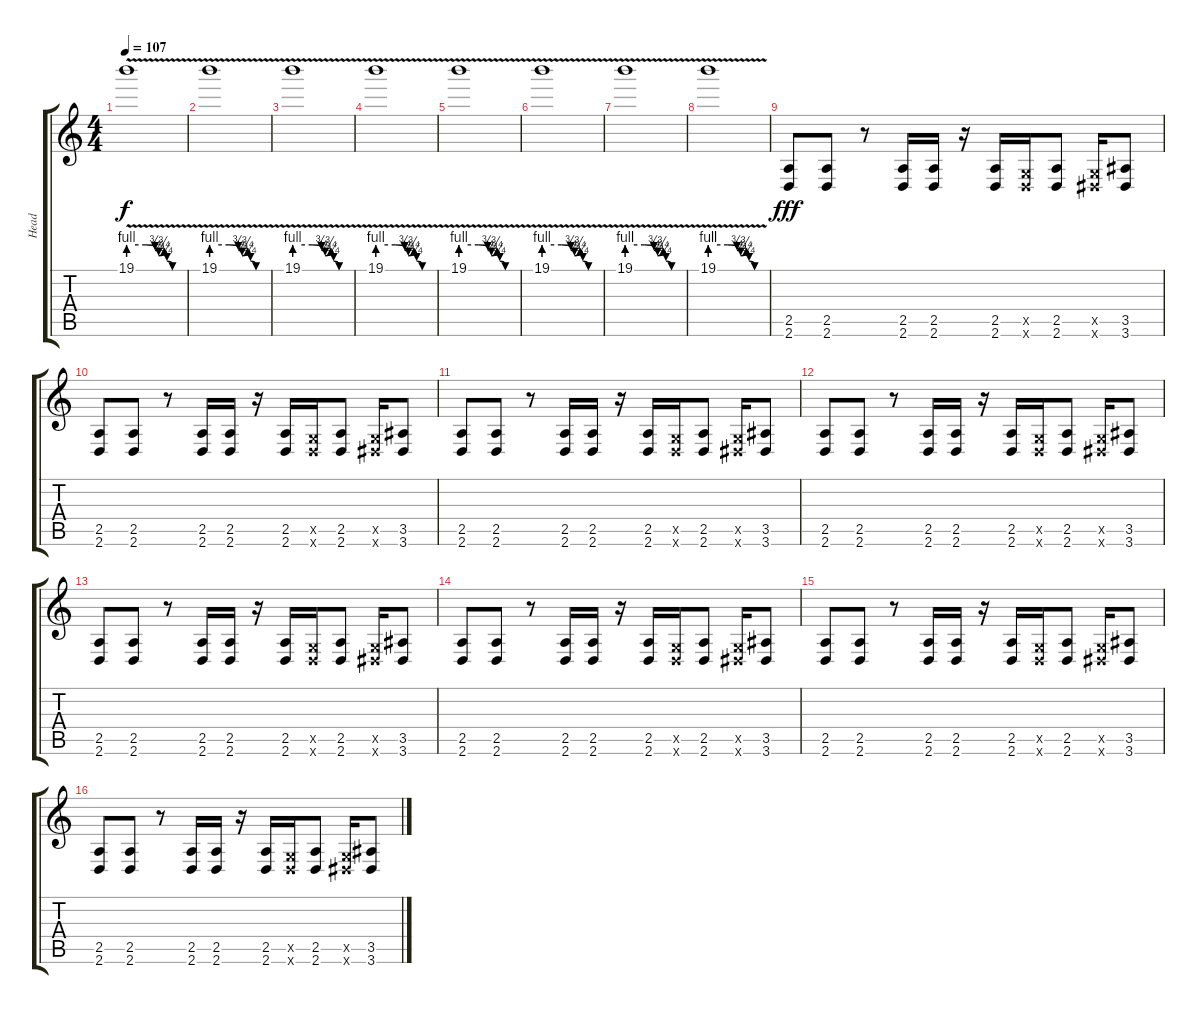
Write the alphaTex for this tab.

\track ("Head" "Head") {instrument distortionguitar}
\staff {score tabs}
\tuning (D4 A3 F3 C3 G2 C2) {hide}
\ts (4 4)
\tempo 107
\clef g2
\ks c
19.1{be (custom 0 4 19 4 29 3 33 2 39 3 42 1 48 0 57 0 60 0) v}.1{dy f} |
19.1{be (custom 0 4 19 4 29 3 33 2 39 3 42 1 48 0 57 0 60 0) v}.1 |
19.1{be (custom 0 4 19 4 29 3 33 2 39 3 42 1 48 0 57 0 60 0) v}.1 |
19.1{be (custom 0 4 19 4 29 3 33 2 39 3 42 1 48 0 57 0 60 0) v}.1 |
19.1{be (custom 0 4 19 4 29 3 33 2 39 3 42 1 48 0 57 0 60 0) v}.1 |
19.1{be (custom 0 4 19 4 29 3 33 2 39 3 42 1 48 0 57 0 60 0) v}.1 |
19.1{be (custom 0 4 19 4 29 3 33 2 39 3 42 1 48 0 57 0 60 0) v}.1 |
19.1{be (custom 0 4 19 4 29 3 33 2 39 3 42 1 48 0 57 0 60 0) v}.1 |
(2.5 2.6).8{dy fff} (2.5 2.6).8 r.8 (2.5 2.6).16 (2.5 2.6).16 r.16 (2.5 2.6).16 (0.5{x} 2.6{x}).16 (2.5 2.6).8 (0.5{x} 3.6{x}).16 (3.5 3.6).8 |
(2.5 2.6).8 (2.5 2.6).8 r.8 (2.5 2.6).16 (2.5 2.6).16 r.16 (2.5 2.6).16 (0.5{x} 2.6{x}).16 (2.5 2.6).8 (0.5{x} 3.6{x}).16 (3.5 3.6).8 |
(2.5 2.6).8 (2.5 2.6).8 r.8 (2.5 2.6).16 (2.5 2.6).16 r.16 (2.5 2.6).16 (0.5{x} 2.6{x}).16 (2.5 2.6).8 (0.5{x} 3.6{x}).16 (3.5 3.6).8 |
(2.5 2.6).8 (2.5 2.6).8 r.8 (2.5 2.6).16 (2.5 2.6).16 r.16 (2.5 2.6).16 (0.5{x} 2.6{x}).16 (2.5 2.6).8 (0.5{x} 3.6{x}).16 (3.5 3.6).8 |
(2.5 2.6).8 (2.5 2.6).8 r.8 (2.5 2.6).16 (2.5 2.6).16 r.16 (2.5 2.6).16 (0.5{x} 2.6{x}).16 (2.5 2.6).8 (0.5{x} 3.6{x}).16 (3.5 3.6).8 |
(2.5 2.6).8 (2.5 2.6).8 r.8 (2.5 2.6).16 (2.5 2.6).16 r.16 (2.5 2.6).16 (0.5{x} 2.6{x}).16 (2.5 2.6).8 (0.5{x} 3.6{x}).16 (3.5 3.6).8 |
(2.5 2.6).8 (2.5 2.6).8 r.8 (2.5 2.6).16 (2.5 2.6).16 r.16 (2.5 2.6).16 (0.5{x} 2.6{x}).16 (2.5 2.6).8 (0.5{x} 3.6{x}).16 (3.5 3.6).8 |
(2.5 2.6).8 (2.5 2.6).8 r.8 (2.5 2.6).16 (2.5 2.6).16 r.16 (2.5 2.6).16 (0.5{x} 2.6{x}).16 (2.5 2.6).8 (0.5{x} 3.6{x}).16 (3.5 3.6).8
